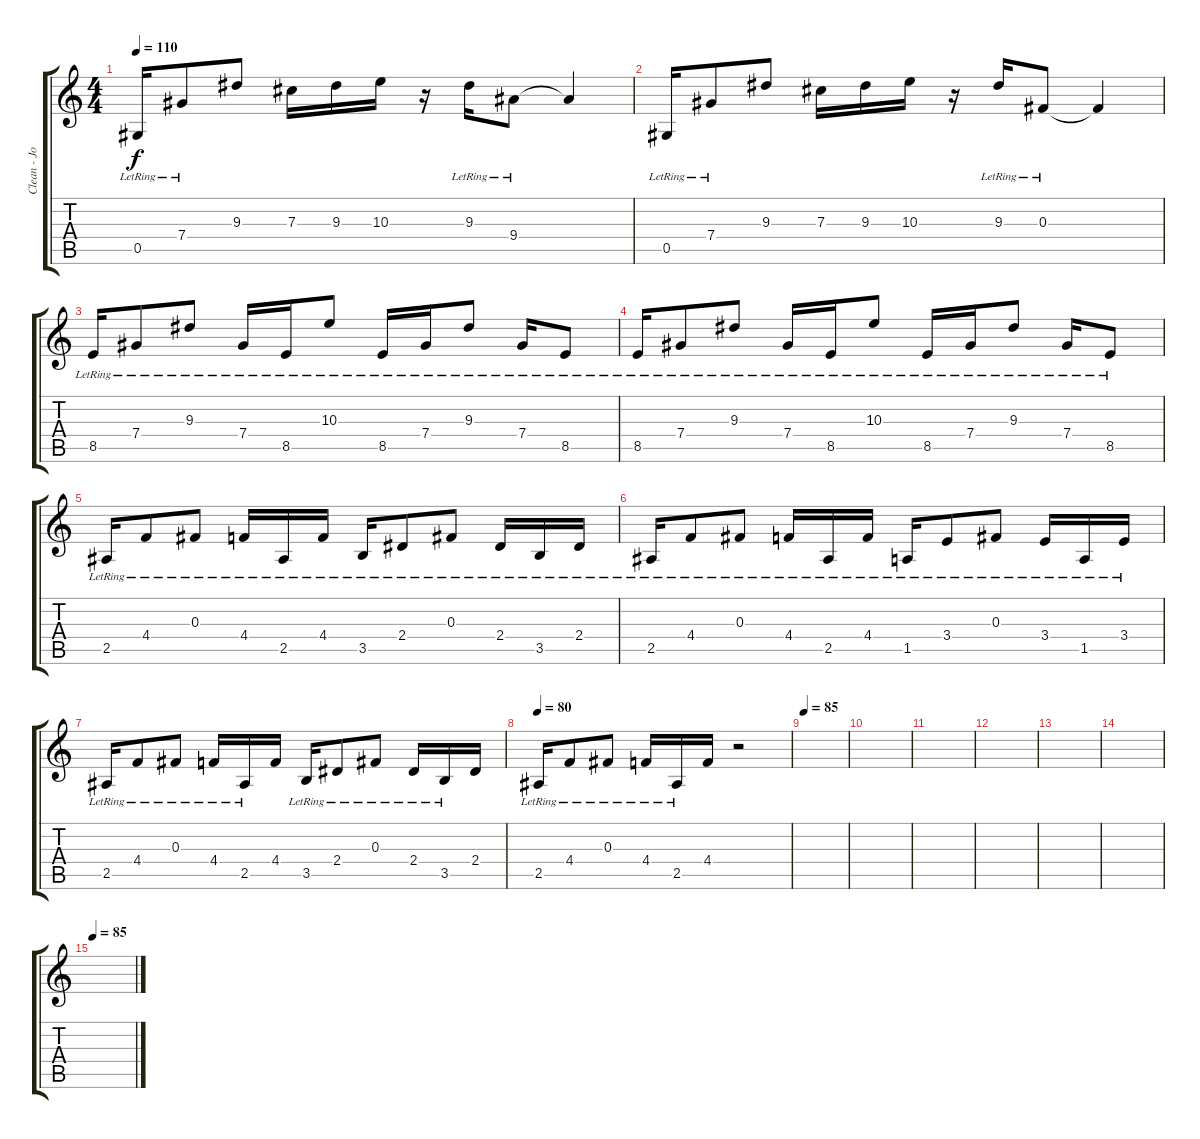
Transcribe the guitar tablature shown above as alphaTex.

\track ("Clean - Jon" "Clean - Jo") {instrument electricguitarclean}
\staff {score tabs}
\tuning (Eb4 Bb3 Gb3 Db3 Ab2 Eb2) {hide}
\ts (4 4)
\tempo 110
\clef g2
\ks c
0.5{lr}.16{dy f} 7.4{lr}.8 9.3.8 7.3.16 9.3.16 10.3.16 r.16 9.3{lr}.16 9.4{lr}.8 9.4{t}.4 |
0.5{lr}.16 7.4{lr}.8 9.3.8 7.3.16 9.3.16 10.3.16 r.16 9.3{lr}.16 0.3{lr}.8 0.3{t}.4 |
8.5{lr}.16 7.4{lr}.8 9.3{lr}.8 7.4{lr}.16 8.5{lr}.16 10.3{lr}.8 8.5{lr}.16 7.4{lr}.16 9.3{lr}.8 7.4{lr}.16 8.5{lr}.8 |
8.5{lr}.16 7.4{lr}.8 9.3{lr}.8 7.4{lr}.16 8.5{lr}.16 10.3{lr}.8 8.5{lr}.16 7.4{lr}.16 9.3{lr}.8 7.4{lr}.16 8.5{lr}.8 |
2.5{lr}.16 4.4{lr}.8 0.3{lr}.8 4.4{lr}.16 2.5{lr}.16 4.4{lr}.16 3.5{lr}.16 2.4{lr}.8 0.3{lr}.8 2.4{lr}.16 3.5{lr}.16 2.4{lr}.16 |
2.5{lr}.16 4.4{lr}.8 0.3{lr}.8 4.4{lr}.16 2.5{lr}.16 4.4{lr}.16 1.5{lr}.16 3.4{lr}.8 0.3{lr}.8 3.4{lr}.16 1.5{lr}.16 3.4{lr}.16 |
2.5{lr}.16 4.4{lr}.8 0.3{lr}.8 4.4{lr}.16 2.5{lr}.16 4.4.16 3.5{lr}.16 2.4{lr}.8 0.3{lr}.8 2.4{lr}.16 3.5{lr}.16 2.4.16 |
\tempo 80
2.5{lr}.16 4.4{lr}.8 0.3{lr}.8 4.4{lr}.16 2.5{lr}.16 4.4.16 r.2 |
\tempo 85
|
|
|
|
|
|
\tempo 85
